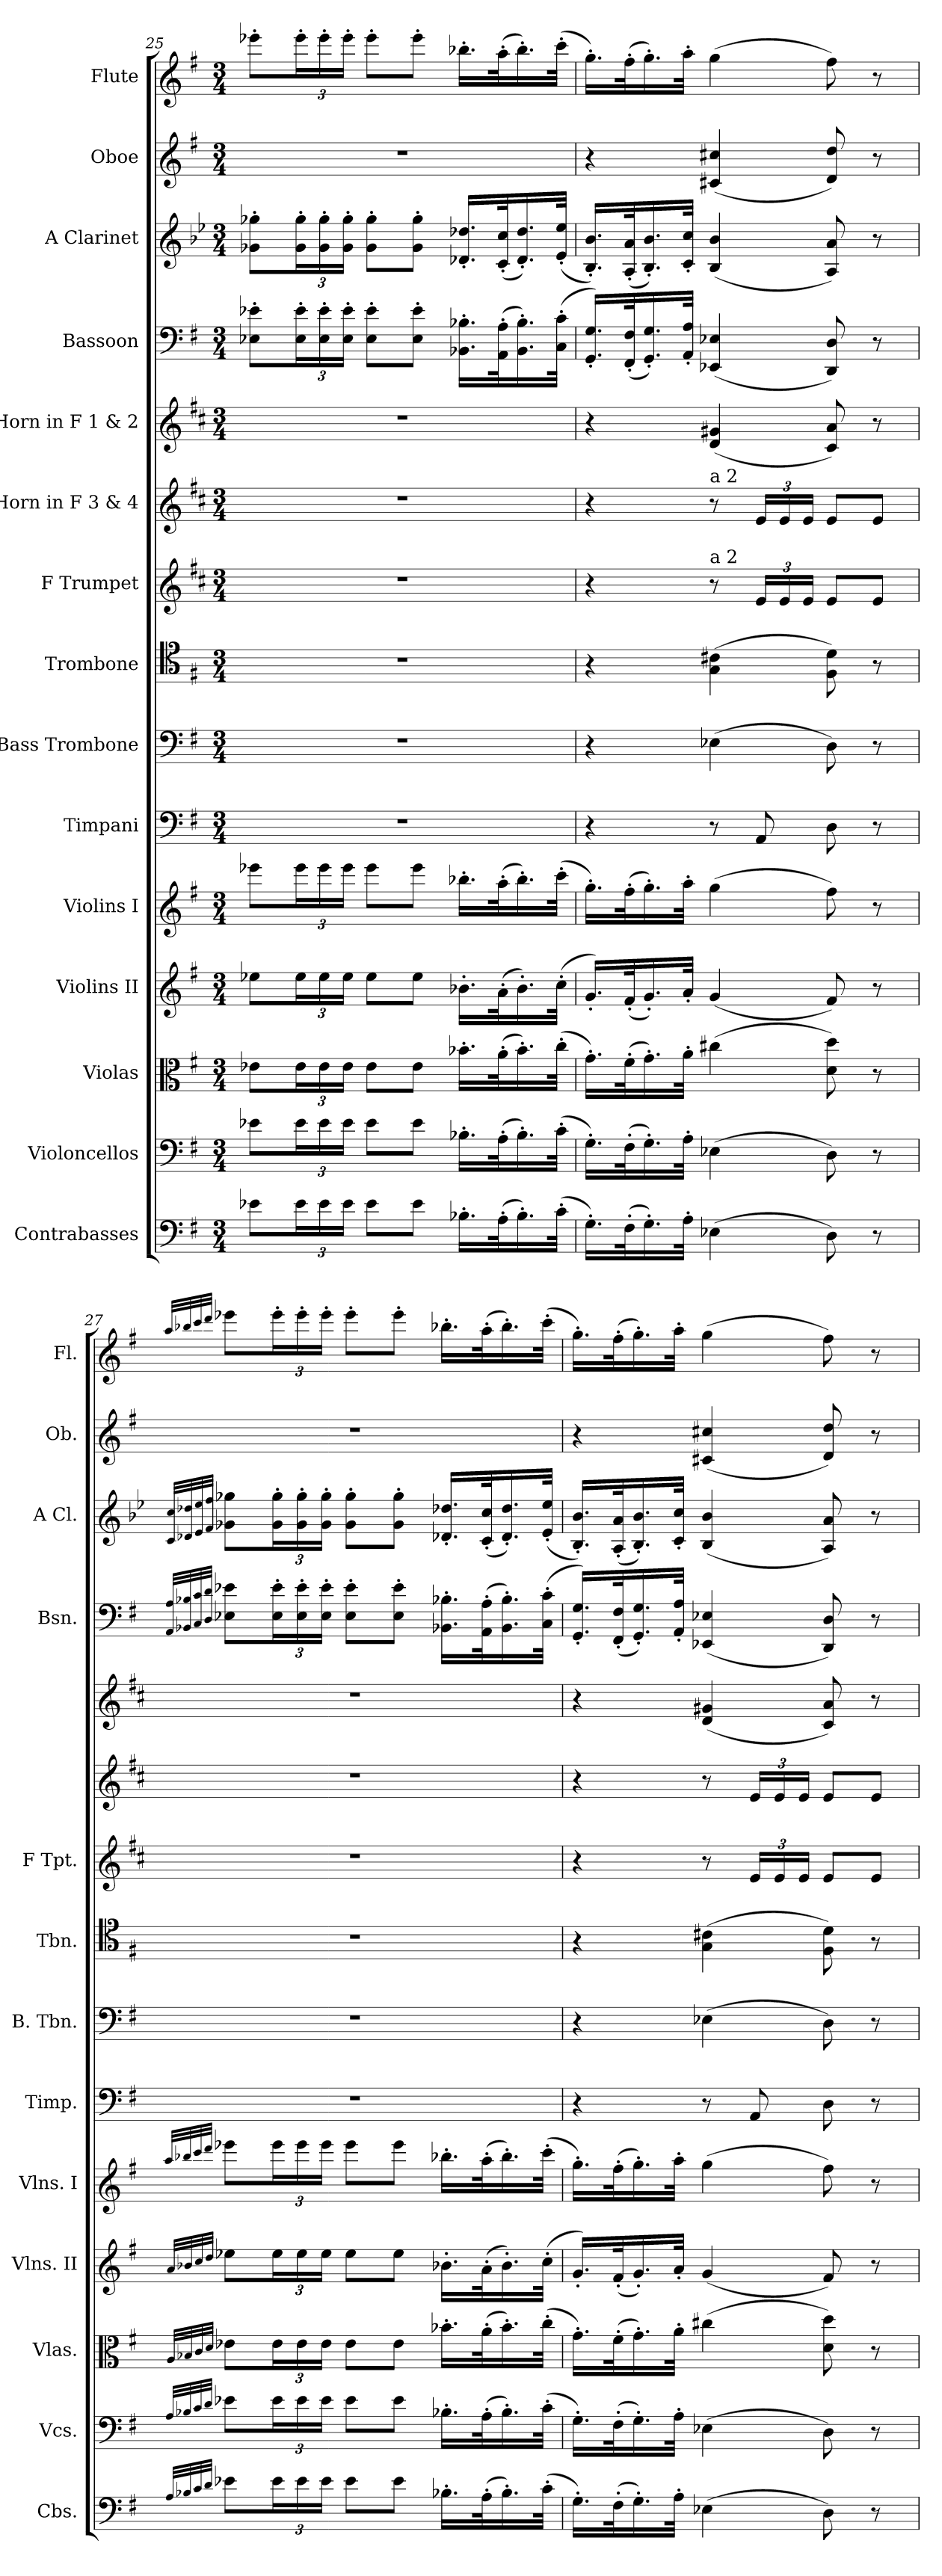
**kern	**kern	**kern	**kern	**kern	**kern	**kern	**kern	**kern	**kern	**kern	**kern	**kern	**kern	**kern
*part15	*part14	*part13	*part12	*part11	*part10	*part9	*part8	*part7	*part6	*part5	*part4	*part3	*part2	*part1
*staff15	*staff14	*staff13	*staff12	*staff11	*staff10	*staff9	*staff8	*staff7	*staff6	*staff5	*staff4	*staff3	*staff2	*staff1
*I"Contrabasses	*I"Violoncellos	*I"Violas	*I"Violins II	*I"Violins I	*I"Timpani	*I"Bass Trombone	*I"Trombone	*I"F Trumpet	*I"Horn in F 3 &amp; 4	*I"Horn in F 1 &amp; 2	*I"Bassoon	*I"A Clarinet	*I"Oboe	*I"Flute
*I'Cbs.	*I'Vcs.	*I'Vlas.	*I'Vlns. II	*I'Vlns. I	*I'Timp.	*I'B. Tbn.	*I'Tbn.	*I'F Tpt.	*	*	*I'Bsn.	*I'A Cl.	*I'Ob.	*I'Fl.
!!LO:PB:g=z
*clefF4	*clefF4	*clefC3	*clefG2	*clefG2	*clefF4	*clefF4	*clefC4	*clefG2	*clefG2	*clefG2	*clefF4	*clefG2	*clefG2	*clefG2
*ITrd7c12	*	*	*	*	*	*	*	*ITrd-3c-5	*ITrd4c7	*ITrd4c7	*	*ITrd2c3	*	*
*k[f#]	*k[f#]	*k[f#]	*k[f#]	*k[f#]	*k[f#]	*k[f#]	*k[f#]	*k[f#]	*k[f#]	*k[f#]	*k[f#]	*k[f#]	*k[f#]	*k[f#]
*M3/4	*M3/4	*M3/4	*M3/4	*M3/4	*M3/4	*M3/4	*M3/4	*M3/4	*M3/4	*M3/4	*M3/4	*M3/4	*M3/4	*M3/4
=25	=25	=25	=25	=25	=25	=25	=25	=25	=25	=25	=25	=25	=25	=25
8E-X\L	8e-X\L	8e-X\L	8ee-X\L	8eee-X\L	2.r	2.r	2.r	2.r	2.r	2.r	8E-X\' 8e-X\'L	8e-X\' 8ee-X\'L	2.r	8eee-X'\L
*Xbrackettup	*Xbrackettup	*Xbrackettup	*Xbrackettup	*Xbrackettup	*	*	*	*	*	*	*Xbrackettup	*Xbrackettup	*	*Xbrackettup
24E-\L	24e-\L	24e-\L	24ee-\L	24eee-\L	.	.	.	.	.	.	24E-\' 24e-\'L	24e-\' 24ee-\'L	.	24eee-'\L
24E-\	24e-\	24e-\	24ee-\	24eee-\	.	.	.	.	.	.	24E-\' 24e-\'	24e-\' 24ee-\'	.	24eee-'\
24E-\JJ	24e-\JJ	24e-\JJ	24ee-\JJ	24eee-\JJ	.	.	.	.	.	.	24E-\' 24e-\'JJ	24e-\' 24ee-\'JJ	.	24eee-'\JJ
8E-\L	8e-\L	8e-\L	8ee-\L	8eee-\L	.	.	.	.	.	.	8E-\' 8e-\'L	8e-\' 8ee-\'L	.	8eee-'\L
8E-\J	8e-\J	8e-\J	8ee-\J	8eee-\J	.	.	.	.	.	.	8E-\' 8e-\'J	8e-\' 8ee-\'J	.	8eee-'\J
16.BB-X'\LL	16.B-X'\LL	16.b-X'\LL	16.b-X'\LL	16.bb-X'\LL	.	.	.	.	.	.	16.BB-X\' 16.B-X\'LL	16.B-X/' 16.b-X/'LL	.	16.bb-X'\LL
(>32AA'\K	(>32A'\K	(>32a'\K	(>32a'\K	(>32aa'\K	.	.	.	.	.	.	(>32AA\' 32A\'K	(<32A/' 32a/'K	.	(>32aa'\K
16.BB-'\)	16.B-'\)	16.b-'\)	16.b-'\)	16.bb-'\)	.	.	.	.	.	.	16.BB-\' 16.B-\')	16.B-/' 16.b-/')	.	16.bb-'\)
(>32C'\JJk	(>32c'\JJk	(>32cc'\JJk	(>32cc'\JJk	(>32ccc'\JJk	.	.	.	.	.	.	(>32C\' 32c\'JJk	(<32c/' 32cc/'JJk	.	(>32ccc'\JJk
=26	=26	=26	=26	=26	=26	=26	=26	=26	=26	=26	=26	=26	=26	=26
16.GG'\LL)	16.G'\LL)	16.g'\LL)	16.g'/LL)	16.gg'\LL)	4r	4r	4r	4r	4r	4r	16.GG/' 16.G/'LL)	16.G/' 16.g/'LL)	4r	16.gg'\LL)
(>32FF#'\K	(>32F#'\K	(>32f#'\K	(<32f#'/K	(>32ff#'\K	.	.	.	.	.	.	(<32FF#/' 32F#/'K	(<32F#/' 32f#/'K	.	(>32ff#'\K
16.GG'\)	16.G'\)	16.g'\)	16.g'/)	16.gg'\)	.	.	.	.	.	.	16.GG/' 16.G/')	16.G/' 16.g/')	.	16.gg'\)
32AA'\JJk	32A'\JJk	32a'\JJk	32a'/JJk	32aa'\JJk	.	.	.	.	.	.	32AA/' 32A/'JJk	32A/' 32a/'JJk	.	32aa'\JJk
!	!	!	!	!	!	!	!	!	!LO:TX:a:t=a 2	!	!	!	!	!
!	!	!	!	!	!	!	!	!LO:TX:a:t=a 2	!	!	!	!	!	!
(>4EE-X\	(>4E-X\	(>4cc#X\	(<4g/	(>4gg\	8r	(>4E-X\	(>4G\ 4c#X\	8r	8r	(<4G/ 4c#X/	(<4EE-X/ 4E-X/	(<4G/ 4g/	(<4c#X/ 4cc#X/	(>4gg\
*	*	*	*	*	*	*	*	*Xbrackettup	*Xbrackettup	*	*	*	*	*
.	.	.	.	.	8AA/	.	.	24a/LL	24A/LL	.	.	.	.	.
.	.	.	.	.	.	.	.	24a/	24A/	.	.	.	.	.
.	.	.	.	.	.	.	.	24a/JJ	24A/JJ	.	.	.	.	.
8DD\)	8D\)	8d\ 8dd\)	8f#/)	8ff#\)	8D\	8D\)	8F#\ 8d\)	8a/L	8A/L	8F#/ 8d/)	8DD/ 8D/)	8F#/ 8f#/)	8d/ 8dd/)	8ff#\)
8r	8r	8r	8r	8r	8r	8r	8r	8a/J	8A/J	8r	8r	8r	8r	8r
=27	=27	=27	=27	=27	=27	=27	=27	=27	=27	=27	=27	=27	=27	=27
32qAA/LLL	32qA/LLL	32qA/LLL	32qa/LLL	32qaa/LLL	.	.	.	.	.	.	32qAA/ 32qA/LLL	32qA/ 32qa/LLL	.	32qaa/LLL
32qBB-X/	32qB-X/	32qB-X/	32qb-X/	32qbb-X/	.	.	.	.	.	.	32qBB-X/ 32qB-X/	32qB-X/ 32qb-X/	.	32qbb-X/
32qC/	32qc/	32qc/	32qcc/	32qccc/	.	.	.	.	.	.	32qC/ 32qc/	32qc/ 32qcc/	.	32qccc/
32qD/JJJ	32qd/JJJ	32qd/JJJ	32qdd/JJJ	32qddd/JJJ	.	.	.	.	.	.	32qD/ 32qd/JJJ	32qd/ 32qdd/JJJ	.	32qddd/JJJ
8E-X\L	8e-X\L	8e-X\L	8ee-X\L	8eee-X\L	2.r	2.r	2.r	2.r	2.r	2.r	8E-X\ 8e-X\L	8e-X\ 8ee-X\L	2.r	8eee-X\L
24E-\L	24e-\L	24e-\L	24ee-\L	24eee-\L	.	.	.	.	.	.	24E-\' 24e-\'L	24e-\' 24ee-\'L	.	24eee-'\L
24E-\	24e-\	24e-\	24ee-\	24eee-\	.	.	.	.	.	.	24E-\' 24e-\'	24e-\' 24ee-\'	.	24eee-'\
24E-\JJ	24e-\JJ	24e-\JJ	24ee-\JJ	24eee-\JJ	.	.	.	.	.	.	24E-\' 24e-\'JJ	24e-\' 24ee-\'JJ	.	24eee-'\JJ
8E-\L	8e-\L	8e-\L	8ee-\L	8eee-\L	.	.	.	.	.	.	8E-\' 8e-\'L	8e-\' 8ee-\'L	.	8eee-'\L
8E-\J	8e-\J	8e-\J	8ee-\J	8eee-\J	.	.	.	.	.	.	8E-\' 8e-\'J	8e-\' 8ee-\'J	.	8eee-'\J
16.BB-'\LL	16.B-'\LL	16.b-X'\LL	16.b-'\LL	16.bb-'\LL	.	.	.	.	.	.	16.BB-\' 16.B-\'LL	16.B-/' 16.b-/'LL	.	16.bb-'\LL
(>32AA'\K	(>32A'\K	(>32a'\K	(>32a'\K	(>32aa'\K	.	.	.	.	.	.	(>32AA\' 32A\'K	(<32A/' 32a/'K	.	(>32aa'\K
16.BB-'\)	16.B-'\)	16.b-'\)	16.b-'\)	16.bb-'\)	.	.	.	.	.	.	16.BB-\' 16.B-\')	16.B-/' 16.b-/')	.	16.bb-'\)
(>32C'\JJk	(>32c'\JJk	(>32cc'\JJk	(>32cc'\JJk	(>32ccc'\JJk	.	.	.	.	.	.	(>32C\' 32c\'JJk	(<32c/' 32cc/'JJk	.	(>32ccc'\JJk
!!LO:PB:g=z
=28	=28	=28	=28	=28	=28	=28	=28	=28	=28	=28	=28	=28	=28	=28
16.GG'\LL)	16.G'\LL)	16.g'\LL)	16.g'/LL)	16.gg'\LL)	4r	4r	4r	4r	4r	4r	16.GG/' 16.G/'LL)	16.G/' 16.g/'LL)	4r	16.gg'\LL)
(>32FF#'\K	(>32F#'\K	(>32f#'\K	(<32f#'/K	(>32ff#'\K	.	.	.	.	.	.	(<32FF#/' 32F#/'K	(<32F#/' 32f#/'K	.	(>32ff#'\K
16.GG'\)	16.G'\)	16.g'\)	16.g'/)	16.gg'\)	.	.	.	.	.	.	16.GG/' 16.G/')	16.G/' 16.g/')	.	16.gg'\)
32AA'\JJk	32A'\JJk	32a'\JJk	32a'/JJk	32aa'\JJk	.	.	.	.	.	.	32AA/' 32A/'JJk	32A/' 32a/'JJk	.	32aa'\JJk
(>4EE-X\	(>4E-X\	(>4cc#X\	(<4g/	(>4gg\	8r	(>4E-X\	(>4G\ 4c#X\	8r	8r	(<4G/ 4c#X/	(<4EE-X/ 4E-X/	(<4G/ 4g/	(<4c#X/ 4cc#X/	(>4gg\
.	.	.	.	.	8AA/	.	.	24a/LL	24A/LL	.	.	.	.	.
.	.	.	.	.	.	.	.	24a/	24A/	.	.	.	.	.
.	.	.	.	.	.	.	.	24a/JJ	24A/JJ	.	.	.	.	.
8DD\)	8D\)	8d\ 8dd\)	8f#/)	8ff#\)	8D\	8D\)	8F#\ 8d\)	8a/L	8A/L	8F#/ 8d/)	8DD/ 8D/)	8F#/ 8f#/)	8d/ 8dd/)	8ff#\)
8r	8r	8r	8r	8r	8r	8r	8r	8a/J	8A/J	8r	8r	8r	8r	8r
=	=	=	=	=	=	=	=	=	=	=	=	=	=	=
*-	*-	*-	*-	*-	*-	*-	*-	*-	*-	*-	*-	*-	*-	*-
